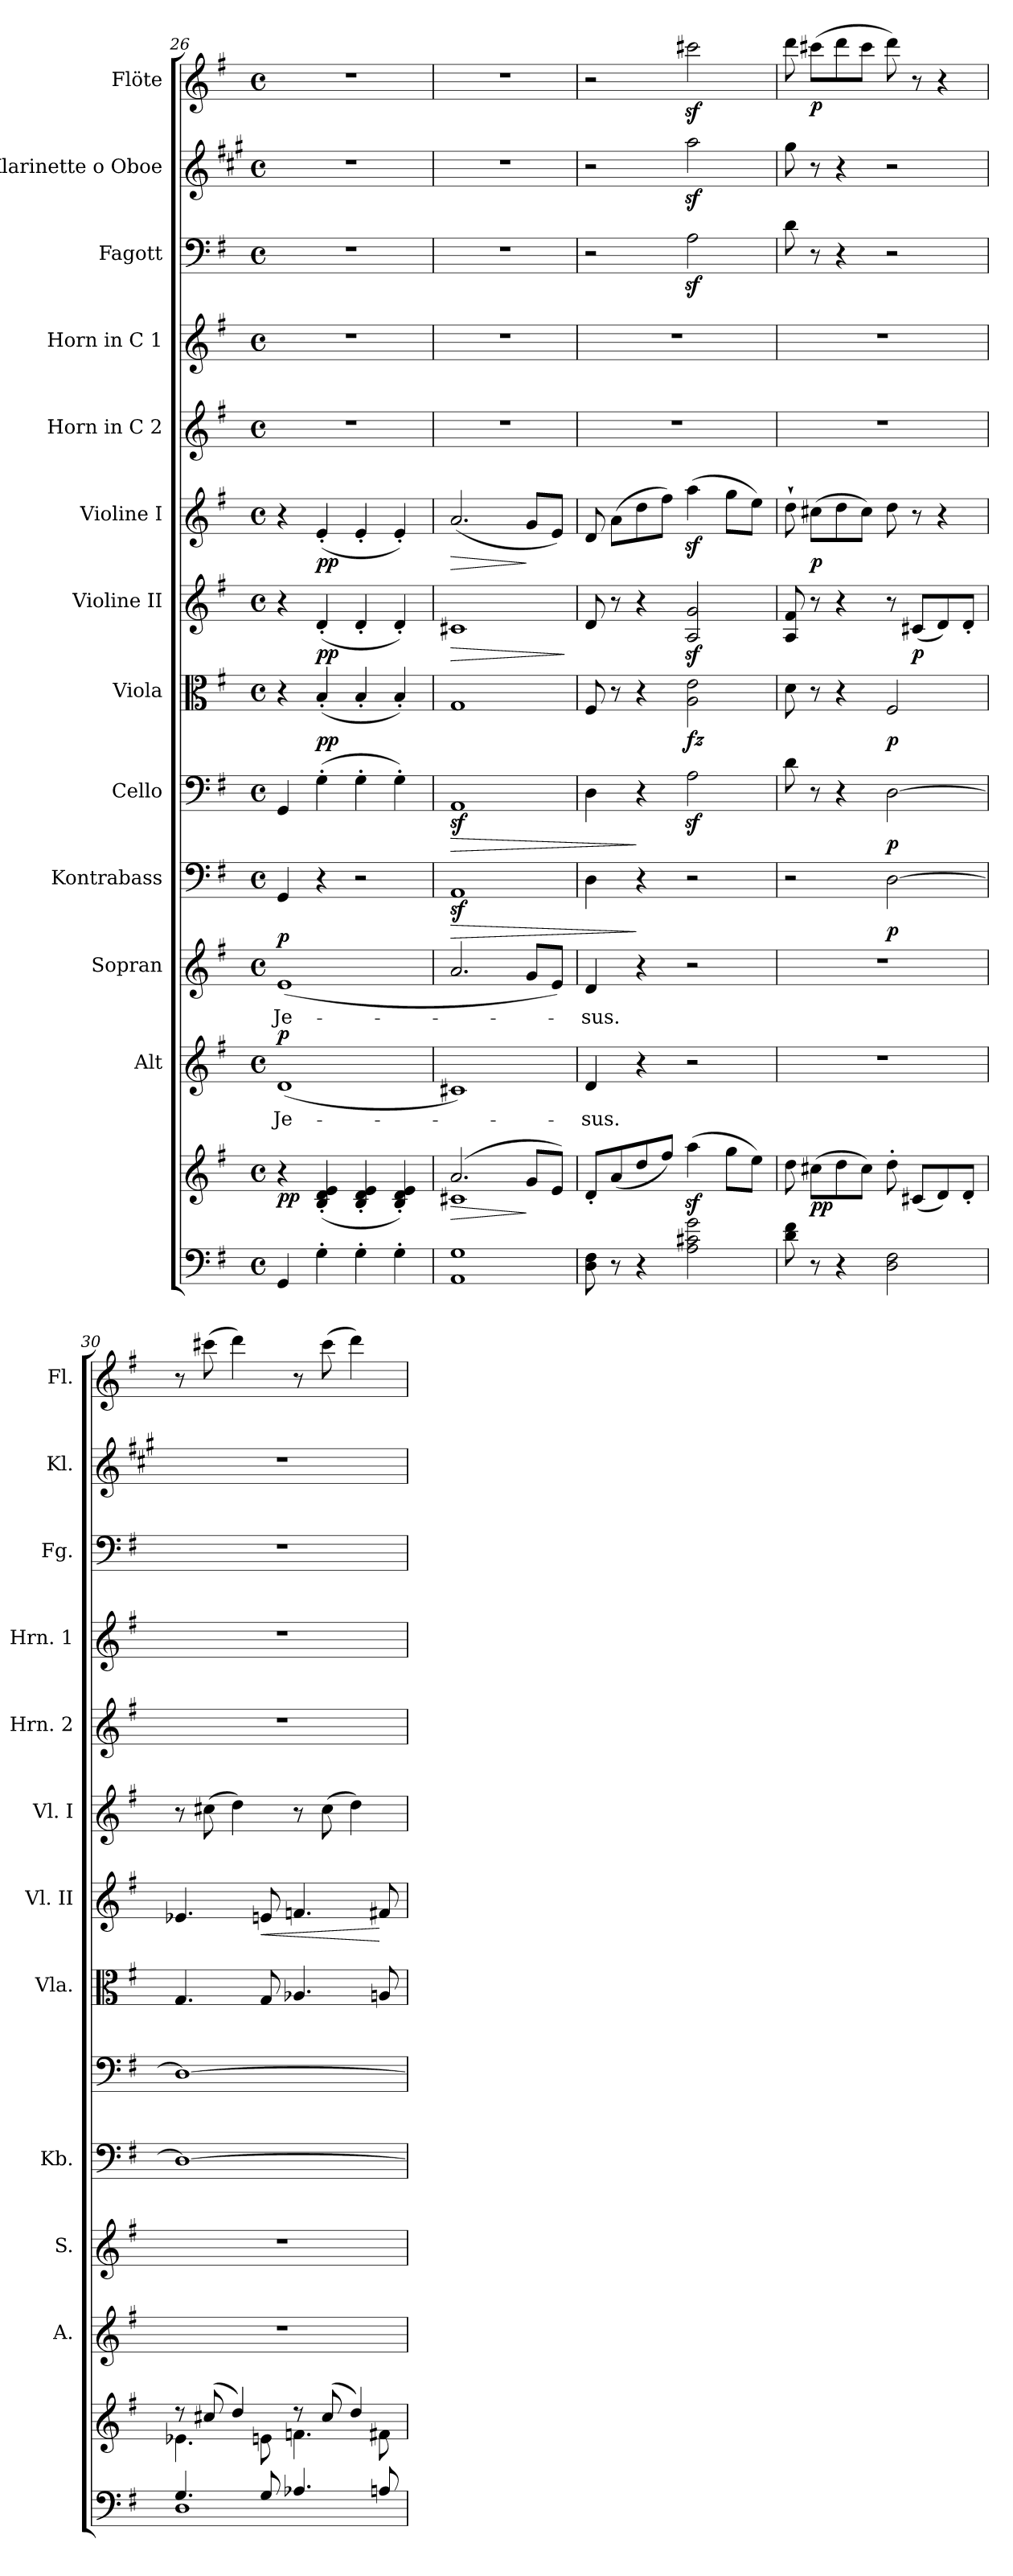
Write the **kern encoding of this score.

**kern	**kern	**dynam	**kern	**text	**dynam	**kern	**text	**dynam	**kern	**dynam	**kern	**dynam	**kern	**dynam	**kern	**dynam	**kern	**dynam	**kern	**kern	**kern	**kern	**kern	**dynam
*part13	*part13	*part13	*part12	*part12	*part12	*part11	*part11	*part11	*part10	*part10	*part9	*part9	*part8	*part8	*part7	*part7	*part6	*part6	*part5	*part4	*part3	*part2	*part1	*part1
*staff14	*staff13	*staff13/14	*staff12	*staff12	*staff12	*staff11	*staff11	*staff11	*staff10	*staff10	*staff9	*staff9	*staff8	*staff8	*staff7	*staff7	*staff6	*staff6	*staff5	*staff4	*staff3	*staff2	*staff1	*staff1
*	*	*	*I"Alt	*	*	*I"Sopran	*	*	*I"Kontrabass	*	*I"Cello	*	*I"Viola	*	*I"Violine II	*	*I"Violine I	*	*I"Horn in C 2	*I"Horn in C 1	*I"Fagott	*I"Klarinette o Oboe	*I"Flöte	*
*	*	*	*I'A.	*	*	*I'S.	*	*	*I'Kb.	*	*	*	*I'Vla.	*	*I'Vl. II	*	*I'Vl. I	*	*I'Hrn. 2	*I'Hrn. 1	*I'Fg.	*I'Kl.	*I'Fl.	*
!!LO:PB:g=z
*clefF4	*clefG2	*	*clefG2	*	*	*clefG2	*	*	*clefF4	*	*clefF4	*	*clefC3	*	*clefG2	*	*clefG2	*	*clefG2	*clefG2	*clefF4	*clefG2	*clefG2	*
*	*	*	*	*	*	*	*	*	*ITrd7c12	*	*	*	*	*	*	*	*	*	*ITrd7c12	*ITrd7c12	*	*ITrd1c2	*	*
*k[f#]	*k[f#]	*	*k[f#]	*	*	*k[f#]	*	*	*k[f#]	*	*k[f#]	*	*k[f#]	*	*k[f#]	*	*k[f#]	*	*k[f#]	*k[f#]	*k[f#]	*k[f#]	*k[f#]	*
*G:	*G:	*	*G:	*	*	*G:	*	*	*G:	*	*G:	*	*G:	*	*G:	*	*G:	*	*G:	*G:	*G:	*G:	*G:	*
*M4/4	*M4/4	*	*M4/4	*	*	*M4/4	*	*	*M4/4	*	*M4/4	*	*M4/4	*	*M4/4	*	*M4/4	*	*M4/4	*M4/4	*M4/4	*M4/4	*M4/4	*
*met(c)	*met(c)	*	*met(c)	*	*	*met(c)	*	*	*met(c)	*	*met(c)	*	*met(c)	*	*met(c)	*	*met(c)	*	*met(c)	*met(c)	*met(c)	*met(c)	*met(c)	*
=26	=26	=26	=26	=26	=26	=26	=26	=26	=26	=26	=26	=26	=26	=26	=26	=26	=26	=26	=26	=26	=26	=26	=26	=26
!	!	!LO:DY:b	!	!LO:LY:b	!LO:DY:a	!	!LO:LY:b	!LO:DY:a	!	!	!	!	!	!	!	!	!	!	!	!	!	!	!	!
4GG/	4r	pp	(<1d	Je-	p	(<1e	Je-	p	4GGG/	.	4GG/	.	4r	.	4r	.	4r	.	1r	1r	1r	1r	1r	.
!	!	!	!	!	!	!	!	!	!	!	!	!	!	!LO:DY:b	!	!LO:DY:b	!	!LO:DY:b	!	!	!	!	!	!
4G'>\	(<4B/'< 4d/'< 4e/'<	.	.	.	.	.	.	.	4r	.	(>4G'>\	.	(<4B'</	pp	(<4d'</	pp	(<4e'</	pp	.	.	.	.	.	.
4G'>\	4B/'< 4d/'< 4e/'<	.	.	.	.	.	.	.	2r	.	4G'>\	.	4B'</	.	4d'</	.	4e'</	.	.	.	.	.	.	.
4G'>\	4B/'< 4d/'< 4e/'<)	.	.	.	.	.	.	.	.	.	4G'>\)	.	4B'</)	.	4d'</)	.	4e'</)	.	.	.	.	.	.	.
=27	=27	=27	=27	=27	=27	=27	=27	=27	=27	=27	=27	=27	=27	=27	=27	=27	=27	=27	=27	=27	=27	=27	=27	=27
!	!	!LO:HP:b	!	!	!	!	!	!	!	!LO:HP:b	!	!LO:HP:b	!	!	!	!LO:HP:b	!	!LO:HP:b	!	!	!	!	!	!
*	*^	*	*	*	*	*	*	*	*	*	*	*	*	*	*	*	*	*	*	*	*	*	*	*
1AA 1G	(2.a/	1c#X	>	1c#X)	.	.	2.a/	.	.	1AAAz<	>	1AAz<	>	1G	.	1c#X	>	(<2.a/	>	1r	1r	1r	1r	1r	.
.	8g/L	.	]	.	.	.	8g/L	.	.	.	.	.	.	.	.	.	.	8g/L	]	.	.	.	.	.	.
.	8e/J)	.	.	.	.	.	8e/J)	.	.	.	.	.	.	.	.	.	.	8e/J)	.	.	.	.	.	.	.
*	*v	*v	*	*	*	*	*	*	*	*	*	*	*	*	*	*	*	*	*	*	*	*	*	*	*
.	.	.	.	.	.	.	.	.	.	.	.	.	.	.	.	]	.	.	.	.	.	.	.	.
=28	=28	=28	=28	=28	=28	=28	=28	=28	=28	=28	=28	=28	=28	=28	=28	=28	=28	=28	=28	=28	=28	=28	=28	=28
!	!	!	!	!LO:LY:b	!	!	!LO:LY:b	!	!	!	!	!	!	!	!	!	!	!	!	!	!	!	!	!
8D\ 8F#\	8d'</L	.	4d/	-sus.	.	4d/	-sus.	.	4DD\	.	4D\	.	8F#/	.	8d/	.	8d/	.	1r	1r	2r	2r	2r	.
8r	(<8a/	.	.	.	.	.	.	.	.	.	.	.	8r	.	8r	.	(>8a\L	.	.	.	.	.	.	.
4r	8dd/	.	4r	.	.	4r	.	.	4r	]	4r	]	4r	.	4r	.	8dd\	.	.	.	.	.	.	.
.	8ff#/J)	.	.	.	.	.	.	.	.	.	.	.	.	.	.	.	8ff#\J)	.	.	.	.	.	.	.
!	!	!	!	!	!	!	!	!	!	!	!	!	!	!LO:DY:b	!	!	!	!	!	!	!	!	!	!
2A\ 2c#X\ 2g\	(>4aaz<\	.	2r	.	.	2r	.	.	2r	.	2Az<\	.	2A\ 2e\	fz	2A/z< 2g/z<	.	(>4aaz<\	.	.	.	2Az<\	2ggz<\	2ccc#Xz<\	.
.	8gg\L	.	.	.	.	.	.	.	.	.	.	.	.	.	.	.	8gg\L	.	.	.	.	.	.	.
.	8ee\J)	.	.	.	.	.	.	.	.	.	.	.	.	.	.	.	8ee\J)	.	.	.	.	.	.	.
=29	=29	=29	=29	=29	=29	=29	=29	=29	=29	=29	=29	=29	=29	=29	=29	=29	=29	=29	=29	=29	=29	=29	=29	=29
8d\ 8f#\	8dd\	.	1r	.	.	1r	.	.	2r	.	8d\	.	8d\	.	8A/ 8f#/	.	8dd`>\	.	1r	1r	8d\	8ff#\	8ddd\	.
!	!	!LO:DY:b	!	!	!	!	!	!	!	!	!	!	!	!	!	!	!	!LO:DY:b	!	!	!	!	!	!LO:DY:b
8r	(>8cc#X\L	pp	.	.	.	.	.	.	.	.	8r	.	8r	.	8r	.	(>8cc#X\L	p	.	.	8r	8r	(>8ccc#X\L	p
4r	8dd\	.	.	.	.	.	.	.	.	.	4r	.	4r	.	4r	.	8dd\	.	.	.	4r	4r	8ddd\	.
.	8cc#\J)	.	.	.	.	.	.	.	.	.	.	.	.	.	.	.	8cc#\J)	.	.	.	.	.	8ccc#\J	.
!	!	!	!	!	!	!	!	!	!	!LO:DY:b	!	!LO:DY:b	!	!LO:DY:b	!	!	!	!	!	!	!	!	!	!
2D\ 2F#\	8dd'>\	.	.	.	.	.	.	.	[2DD\	p	[2D\	p	2F#/	p	8r	.	8dd\	.	.	.	2r	2r	8ddd\)	.
!	!	!	!	!	!	!	!	!	!	!	!	!	!	!	!	!LO:DY:b	!	!	!	!	!	!	!	!
.	(<8c#X/L	.	.	.	.	.	.	.	.	.	.	.	.	.	(<8c#X/L	p	8r	.	.	.	.	.	8r	.
.	8d/)	.	.	.	.	.	.	.	.	.	.	.	.	.	8d/)	.	4r	.	.	.	.	.	4r	.
.	8d'</J	.	.	.	.	.	.	.	.	.	.	.	.	.	8d'</J	.	.	.	.	.	.	.	.	.
=30	=30	=30	=30	=30	=30	=30	=30	=30	=30	=30	=30	=30	=30	=30	=30	=30	=30	=30	=30	=30	=30	=30	=30	=30
*^	*^	*	*	*	*	*	*	*	*	*	*	*	*	*	*	*	*	*	*	*	*	*	*	*
4.G/	1D	8rdd	4.e-X\	.	1r	.	.	1r	.	.	1DD_	.	1D_	.	4.G/	.	4.e-X/	.	8r	.	1r	1r	1r	1r	8r	.
.	.	(<8cc#X/	.	.	.	.	.	.	.	.	.	.	.	.	.	.	.	.	(>8cc#X\	.	.	.	.	.	(>8ccc#X\	.
.	.	4dd/)	.	.	.	.	.	.	.	.	.	.	.	.	.	.	.	.	4dd\)	.	.	.	.	.	4ddd\)	.
!	!	!	!	!	!	!	!	!	!	!	!	!	!	!	!	!	!	!LO:HP:b	!	!	!	!	!	!	!	!
8G/	.	.	8en\	.	.	.	.	.	.	.	.	.	.	.	8G/	.	8en/	<	.	.	.	.	.	.	.	.
4.A-X/	.	8rdd	4.fn\	.	.	.	.	.	.	.	.	.	.	.	4.A-X/	.	4.fn/	.	8r	.	.	.	.	.	8r	.
.	.	(<8cc#/	.	.	.	.	.	.	.	.	.	.	.	.	.	.	.	.	(>8cc#\	.	.	.	.	.	(>8ccc#\	.
.	.	4dd/)	.	.	.	.	.	.	.	.	.	.	.	.	.	.	.	.	4dd\)	.	.	.	.	.	4ddd\)	.
8An/	.	.	8f#X\	.	.	.	.	.	.	.	.	.	.	.	8An/	.	8f#X/	[	.	.	.	.	.	.	.	.
*v	*v	*	*	*	*	*	*	*	*	*	*	*	*	*	*	*	*	*	*	*	*	*	*	*	*	*
*	*v	*v	*	*	*	*	*	*	*	*	*	*	*	*	*	*	*	*	*	*	*	*	*	*	*
=	=	=	=	=	=	=	=	=	=	=	=	=	=	=	=	=	=	=	=	=	=	=	=	=
*-	*-	*-	*-	*-	*-	*-	*-	*-	*-	*-	*-	*-	*-	*-	*-	*-	*-	*-	*-	*-	*-	*-	*-	*-
